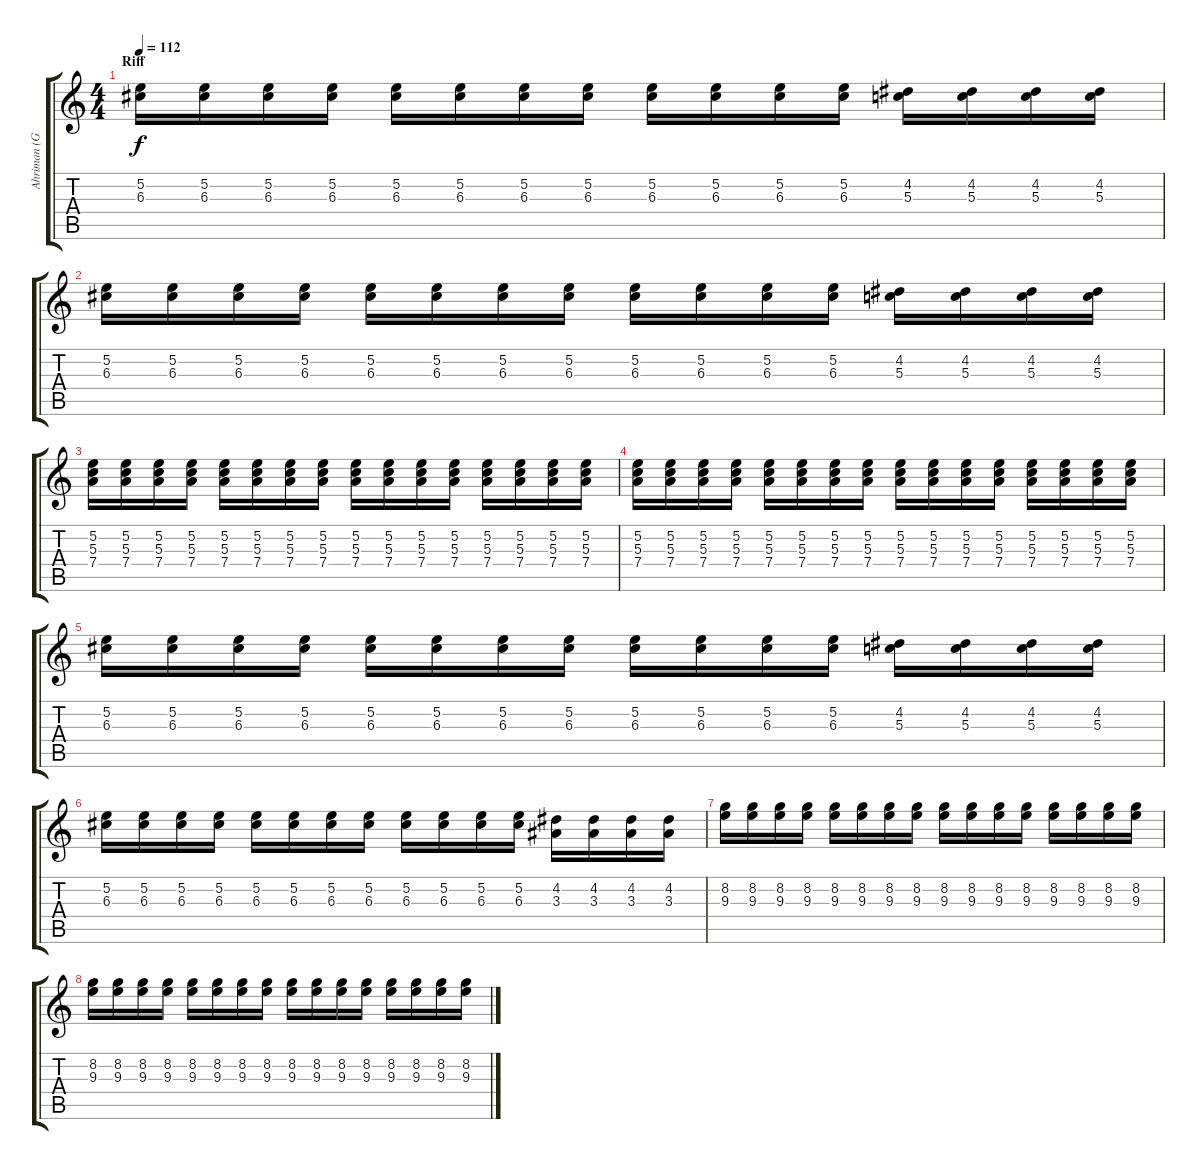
\track ("Ahriman (Guitar)" "Ahriman (G") {instrument overdrivenguitar}
\staff {score tabs}
\tuning (E4 B3 G3 D3 A2 E2) {hide}
\ts (4 4)
\section ("" "Riff")
\tempo 112
\clef g2
\ks c
(5.2 6.3).16{dy f volume 12} (5.2 6.3).16 (5.2 6.3).16 (5.2 6.3).16 (5.2 6.3).16 (5.2 6.3).16 (5.2 6.3).16 (5.2 6.3).16 (5.2 6.3).16 (5.2 6.3).16 (5.2 6.3).16 (5.2 6.3).16 (4.2 5.3).16 (4.2 5.3).16 (4.2 5.3).16 (4.2 5.3).16 |
(5.2 6.3).16 (5.2 6.3).16 (5.2 6.3).16 (5.2 6.3).16 (5.2 6.3).16 (5.2 6.3).16 (5.2 6.3).16 (5.2 6.3).16 (5.2 6.3).16 (5.2 6.3).16 (5.2 6.3).16 (5.2 6.3).16 (4.2 5.3).16 (4.2 5.3).16 (4.2 5.3).16 (4.2 5.3).16 |
(5.2 5.3 7.4).16 (5.2 5.3 7.4).16 (5.2 5.3 7.4).16 (5.2 5.3 7.4).16 (5.2 5.3 7.4).16 (5.2 5.3 7.4).16 (5.2 5.3 7.4).16 (5.2 5.3 7.4).16 (5.2 5.3 7.4).16 (5.2 5.3 7.4).16 (5.2 5.3 7.4).16 (5.2 5.3 7.4).16 (5.2 5.3 7.4).16 (5.2 5.3 7.4).16 (5.2 5.3 7.4).16 (5.2 5.3 7.4).16 |
(5.2 5.3 7.4).16 (5.2 5.3 7.4).16 (5.2 5.3 7.4).16 (5.2 5.3 7.4).16 (5.2 5.3 7.4).16 (5.2 5.3 7.4).16 (5.2 5.3 7.4).16 (5.2 5.3 7.4).16 (5.2 5.3 7.4).16 (5.2 5.3 7.4).16 (5.2 5.3 7.4).16 (5.2 5.3 7.4).16 (5.2 5.3 7.4).16 (5.2 5.3 7.4).16 (5.2 5.3 7.4).16 (5.2 5.3 7.4).16 |
(5.2 6.3).16 (5.2 6.3).16 (5.2 6.3).16 (5.2 6.3).16 (5.2 6.3).16 (5.2 6.3).16 (5.2 6.3).16 (5.2 6.3).16 (5.2 6.3).16 (5.2 6.3).16 (5.2 6.3).16 (5.2 6.3).16 (4.2 5.3).16 (4.2 5.3).16 (4.2 5.3).16 (4.2 5.3).16 |
(5.2 6.3).16 (5.2 6.3).16 (5.2 6.3).16 (5.2 6.3).16 (5.2 6.3).16 (5.2 6.3).16 (5.2 6.3).16 (5.2 6.3).16 (5.2 6.3).16 (5.2 6.3).16 (5.2 6.3).16 (5.2 6.3).16 (4.2 3.3).16 (4.2 3.3).16 (4.2 3.3).16 (4.2 3.3).16 |
(8.2 9.3).16 (8.2 9.3).16 (8.2 9.3).16 (8.2 9.3).16 (8.2 9.3).16 (8.2 9.3).16 (8.2 9.3).16 (8.2 9.3).16 (8.2 9.3).16 (8.2 9.3).16 (8.2 9.3).16 (8.2 9.3).16 (8.2 9.3).16 (8.2 9.3).16 (8.2 9.3).16 (8.2 9.3).16 |
(8.2 9.3).16 (8.2 9.3).16 (8.2 9.3).16 (8.2 9.3).16 (8.2 9.3).16 (8.2 9.3).16 (8.2 9.3).16 (8.2 9.3).16 (8.2 9.3).16 (8.2 9.3).16 (8.2 9.3).16 (8.2 9.3).16 (8.2 9.3).16 (8.2 9.3).16 (8.2 9.3).16 (8.2 9.3).16
